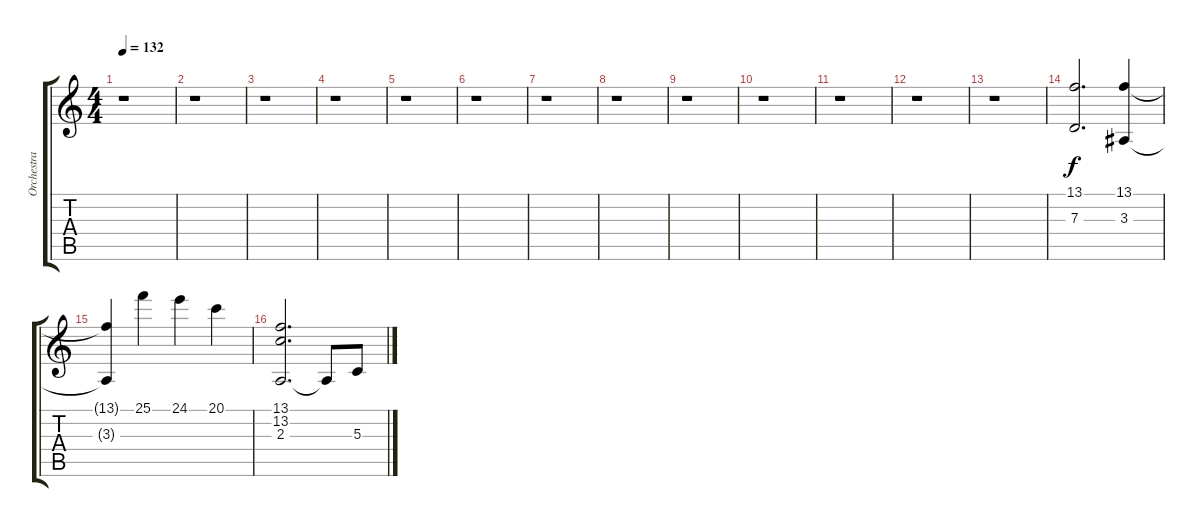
\track ("Orchestra 1" "Orchestra ") {instrument stringensemble2}
\staff {score tabs}
\tuning (E4 B3 G3 D3 A2 E2) {hide}
\ts (4 4)
\tempo 132
\clef g2
\ks c
r.1{dy f} |
r.1 |
r.1 |
r.1 |
r.1 |
r.1 |
r.1 |
r.1 |
r.1 |
r.1 |
r.1 |
r.1 |
r.1 |
(13.1 7.3).2{d} (13.1 3.3).4 |
(13.1{t} 3.3{t}).4 25.1.4 24.1.4 20.1.4 |
(13.1 13.2 2.3).2{d} 2.3{t}.8 5.3.8
